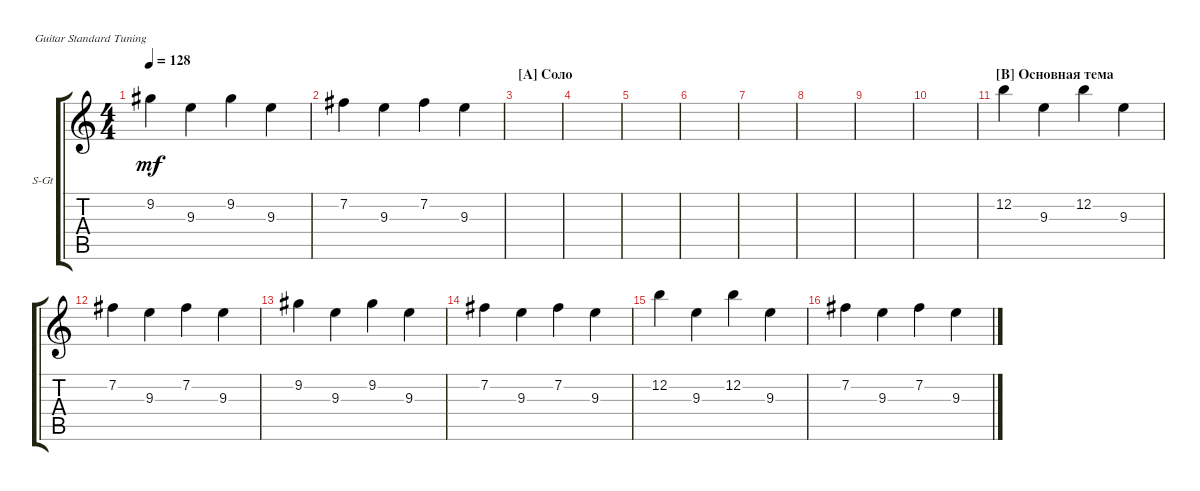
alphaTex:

\defaultSystemsLayout 4
\bracketExtendMode groupsimilarinstruments
\firstSystemTrackNameOrientation horizontal
\otherSystemsTrackNameOrientation horizontal
\track ("перебор" "S-Gt") {instrument acousticguitarsteel}
\staff {score tabs}
\tuning (E4 B3 G3 D3 A2 E2)
\ts (4 4)
\tempo 128
\clef g2
\scale
0.333333
\ks c
9.2.4{dy mf} 9.3.4 9.2.4 9.3.4 |
7.2.4 9.3.4 7.2.4 9.3.4 |
\section ("A" "Соло")
|
|
|
|
|
|
|
|
\section ("B" "Основная тема")
12.2.4 9.3.4 12.2.4 9.3.4 |
7.2.4 9.3.4 7.2.4 9.3.4 |
9.2.4 9.3.4 9.2.4 9.3.4 |
7.2.4 9.3.4 7.2.4 9.3.4 |
12.2.4 9.3.4 12.2.4 9.3.4 |
7.2.4 9.3.4 7.2.4 9.3.4
